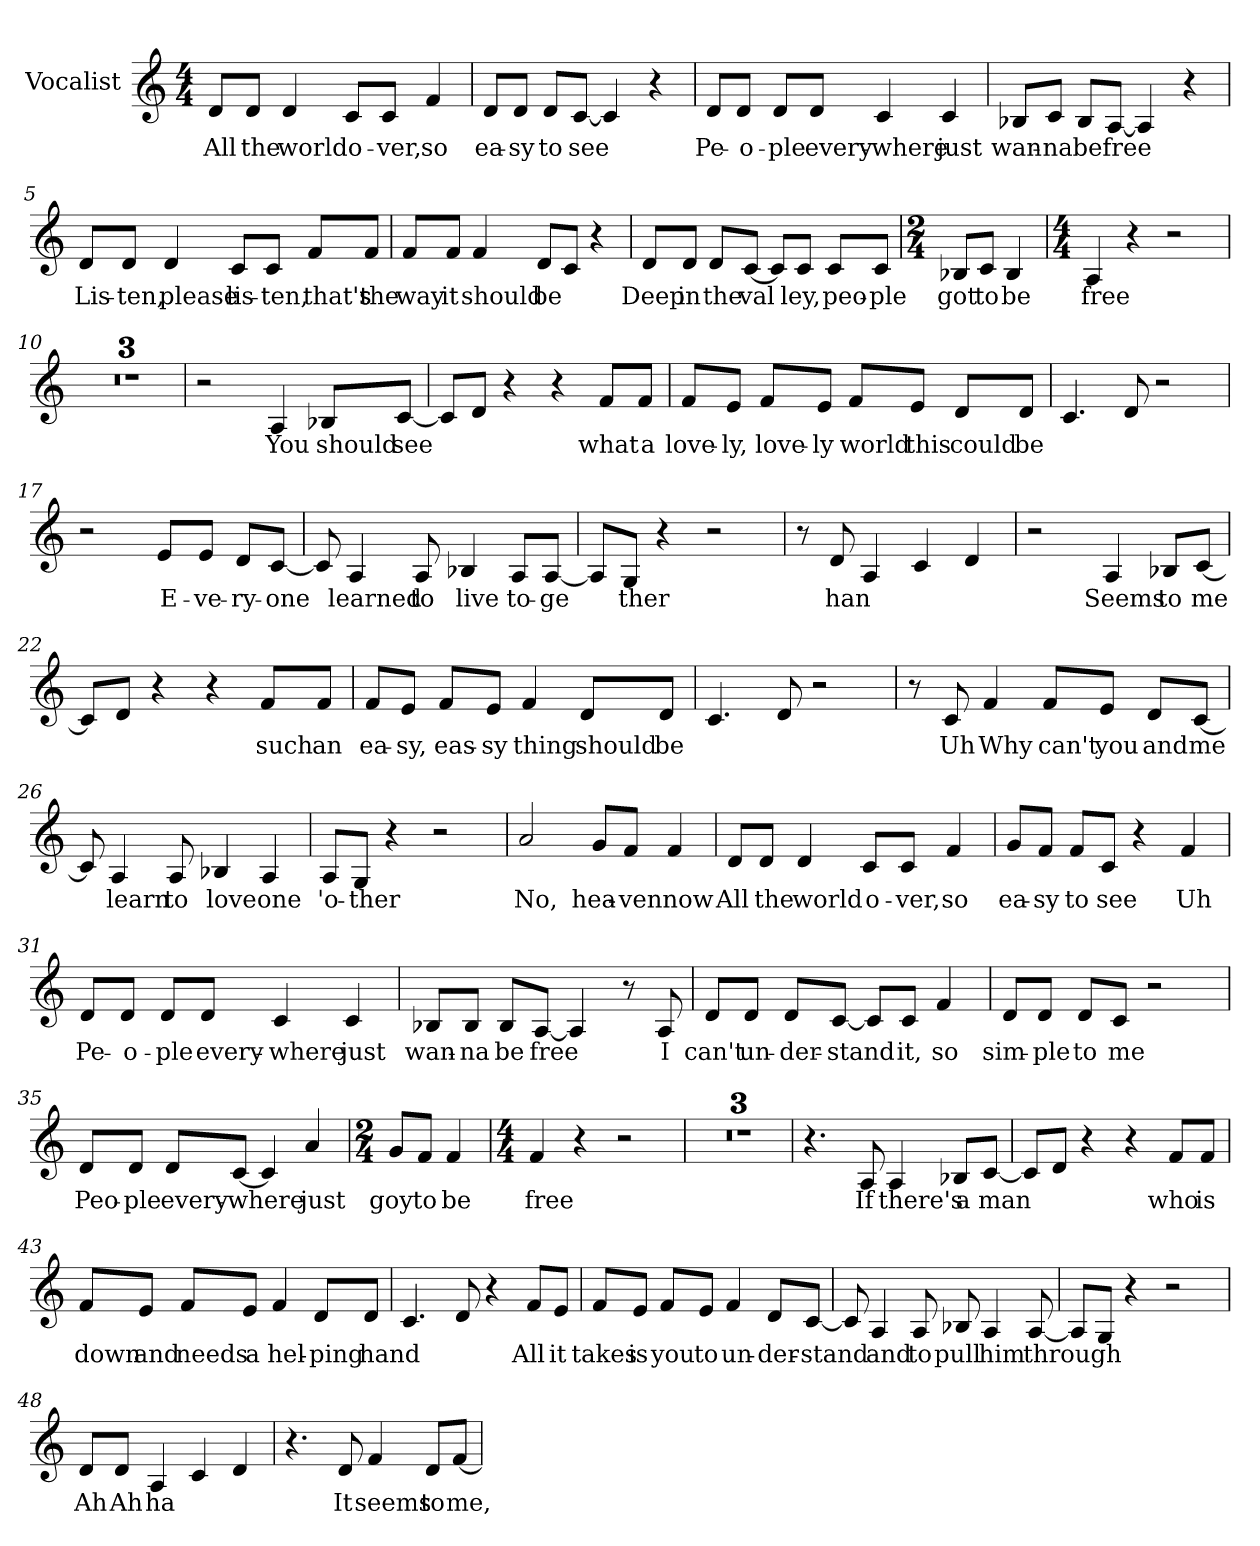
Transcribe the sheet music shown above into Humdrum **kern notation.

**kern	**text
*part1	*part1
*staff1	*staff1
*I"Vocalist	*
*clefG2	*
*M4/4	*
=1	=1
*clefG2	*
*M4/4	*
8d/L	All
8d/J	the
4d	world
8c/L	o-
8c/J	-ver,
4f	so
=2	=2
8d/L	ea-
8d/J	-sy
8d/L	to
[8c/J	see
4c]	_
4r	.
=3	=3
8d/L	Pe-
8d/J	-o-
8d/L	-ple
8d/J	every-
4c	-where
4c	just
=4	=4
8B-X/L	wan-
8c/J	-na
8B-/L	be
[8A/J	free
4A]	_
4r	.
=5	=5
8d/L	Lis-
8d/J	-ten,
4d	please
8c/L	lis-
8c/J	-ten,
8f/L	that's
8f/J	the
=6	=6
8f/L	way
8f/J	it
4f	should
8d/L	be
8c/J	_
4r	.
=7	=7
8d/L	Deep
8d/J	in
8d/L	the
[8c/J	val-
8c/L]	_
8c/J	-ley,
8c/L	peo-
8c/J	-ple
=8	=8
*M2/4	*
8B-X/L	got
8c/J	to
4B-	be
=9	=9
*M4/4	*
4A	free
4r	.
2r	.
=10	=10
1r	.
=11	=11
1r	.
=12	=12
1r	.
=13	=13
2r	.
4A	You
8B-X/L	should
[8c/J	see
=14	=14
8c/L]	_
8d/J	_
4r	.
4r	.
8f/L	what
8f/J	a
=15	=15
8f/L	love-
8e/J	-ly,
8f/L	love-
8e/J	-ly
8f/L	world
8e/J	this
8d/L	could
8d/J	be
=16	=16
4.c	_
8d	_
2r	.
=17	=17
2r	.
8e/L	E-
8e/J	-ve-
8d/L	-ry-
[8c/J	-one
=18	=18
8c]	_
4A	learned
8A	to
4B-X	live
8A/L	to-
[8A/J	-ge-
=19	=19
8A/L]	_
8G/J	-ther
4r	.
2r	.
=20	=20
8r	.
8d	han
4A	_
4c	_
4d	_
=21	=21
2r	.
4A	Seems
8B-X/L	to
[8c/J	me
=22	=22
8c/L]	_
8d/J	_
4r	.
4r	.
8f/L	such
8f/J	an
=23	=23
8f/L	ea-
8e/J	-sy,
8f/L	eas-
8e/J	-sy
4f	thing
8d/L	should
8d/J	be
=24	=24
4.c	_
8d	_
2r	.
=25	=25
8r	.
8c	Uh
4f	Why
8f/L	can't
8e/J	you
8d/L	and
[8c/J	me
=26	=26
8c]	_
4A	learn
8A	to
4B-X	love
4A	one
=27	=27
8A/L	'o-
8G/J	-ther
4r	.
2r	.
=28	=28
2a	No,
8g/L	hea-
8f/J	-ven
4f	now
=29	=29
8d/L	All
8d/J	the
4d	world
8c/L	o-
8c/J	-ver,
4f	so
=30	=30
8g/L	ea-
8f/J	-sy
8f/L	to
8c/J	see
4r	.
4f	Uh
=31	=31
8d/L	Pe-
8d/J	-o-
8d/L	-ple
8d/J	every-
4c	-where
4c	just
=32	=32
8B-X/L	wan-
8B-/J	-na
8B-/L	be
[8A/J	free
4A]	_
8r	.
8A	I
=33	=33
8d/L	can't
8d/J	un-
8d/L	-der-
[8c/J	-stand
8c/L]	_
8c/J	it,
4f	so
=34	=34
8d/L	sim-
8d/J	-ple
8d/L	to
8c/J	me
2r	.
=35	=35
8d/L	Peo-
8d/J	-ple
8d/L	every-
[8c/J	-where
4c]	_
4a	just
=36	=36
*M2/4	*
8g/L	goy
8f/J	to
4f	be
=37	=37
*M4/4	*
4f	free
4r	.
2r	.
=38	=38
1r	.
=39	=39
1r	.
=40	=40
1r	.
=41	=41
4.r	.
8A	If
4A	there's
8B-X/L	a
[8c/J	man
=42	=42
8c/L]	_
8d/J	_
4r	.
4r	.
8f/L	who
8f/J	is
=43	=43
8f/L	down
8e/J	and
8f/L	needs
8e/J	a
4f	hel-
8d/L	-ping
8d/J	hand
=44	=44
4.c	_
8d	_
4r	.
8f/L	All
8e/J	it
=45	=45
8f/L	takes
8e/J	is
8f/L	you
8e/J	to
4f	un-
8d/L	-der-
[8c/J	-stand
=46	=46
8c]	_
4A	and
8A	to
8B-X	pull
4A	him
[8A	through
=47	=47
8A/L]	_
8G/J	_
4r	.
2r	.
=48	=48
8d/L	Ah
8d/J	Ah
4A	ha
4c	_
4d	_
=49	=49
4.r	.
8d	It
4f	seems
8d/L	to
[8f/J	me,
=	=
*-	*-
